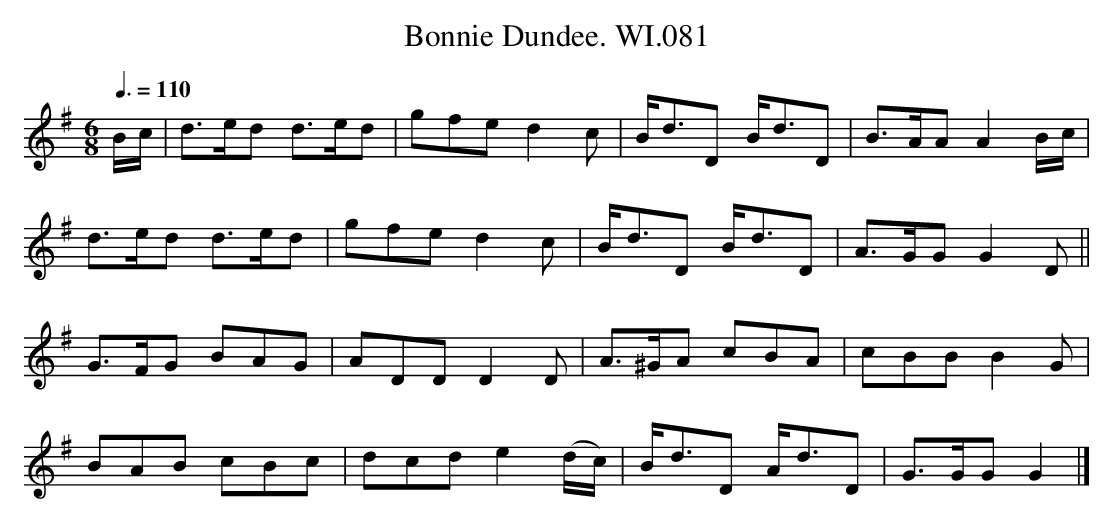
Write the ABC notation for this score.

X:1
T:Bonnie Dundee. WI.081
M:6/8
L:1/8
Q:3/8=110
K:G
B/c/|d>ed d>ed|gfe d2c|B<dD B<dD|B>AA A2B/c/|
d>ed d>ed|gfe d2c|B<dD B<dD|A>GG G2D||
G>FG BAG|ADD D2D|A>^GA cBA|cBB B2G|
BAB cBc|dcd e2(d/c/)|B<dD A<dD|G>GG G2|]
